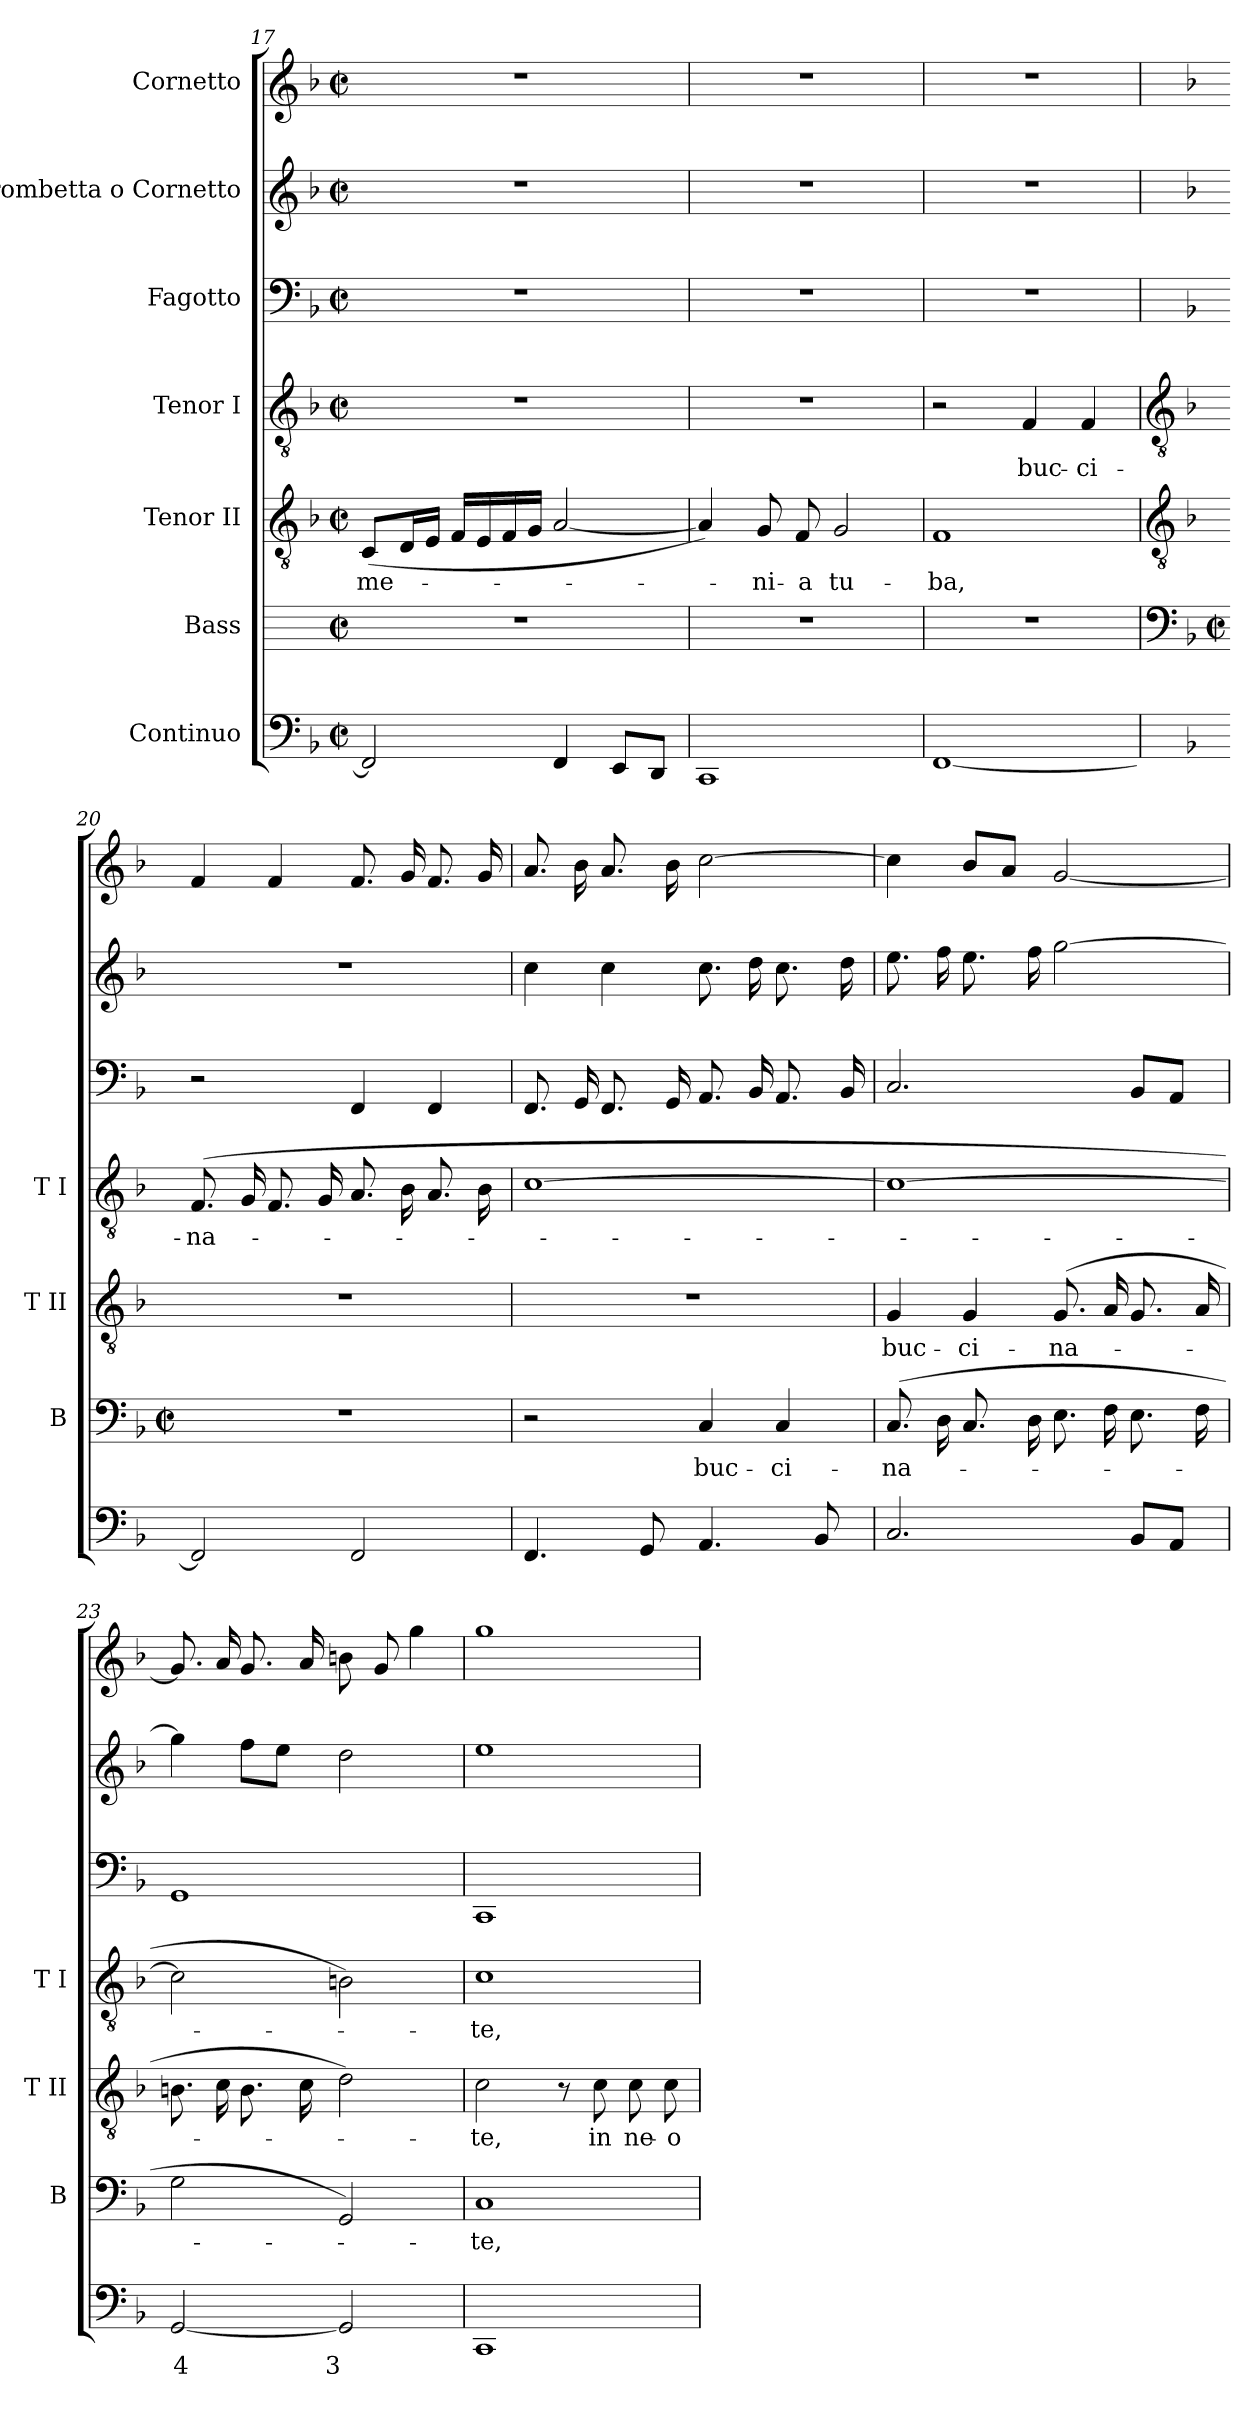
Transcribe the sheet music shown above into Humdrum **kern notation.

**kern	**text	**kern	**text	**kern	**text	**kern	**text	**kern	**kern	**kern
*part7	*part7	*part6	*part6	*part5	*part5	*part4	*part4	*part3	*part2	*part1
*staff7	*staff7	*staff6	*staff6	*staff5	*staff5	*staff4	*staff4	*staff3	*staff2	*staff1
*I"Continuo	*	*I"Bass	*	*I"Tenor II	*	*I"Tenor I	*	*I"Fagotto	*I"Trombetta o Cornetto	*I"Cornetto
*	*	*I'B	*	*I'T II	*	*I'T I	*	*	*	*
*clefF4	*	*	*	*clefGv2	*	*clefGv2	*	*clefF4	*clefG2	*clefG2
*k[b-]	*	*	*	*k[b-]	*	*k[b-]	*	*k[b-]	*k[b-]	*k[b-]
*F:	*	*	*	*F:	*	*F:	*	*F:	*F:	*F:
*M2/2	*	*M2/2	*	*M2/2	*	*M2/2	*	*M2/2	*M2/2	*M2/2
*met(c|)	*	*met(c|)	*	*met(c|)	*	*met(c|)	*	*met(c|)	*met(c|)	*met(c|)
=17	=17	=17	=17	=17	=17	=17	=17	=17	=17	=17
!	!	!	!	!	!LO:LY:b	!	!	!	!	!
2FF]	.	1r	.	(<8CL	-me-	1r	.	1r	1r	1r
.	.	.	.	16DL	.	.	.	.	.	.
.	.	.	.	16EJJ	.	.	.	.	.	.
.	.	.	.	16FLL	.	.	.	.	.	.
.	.	.	.	16E	.	.	.	.	.	.
.	.	.	.	16F	.	.	.	.	.	.
.	.	.	.	16GJJ	.	.	.	.	.	.
4FF	.	.	.	[2A	.	.	.	.	.	.
8EEL	.	.	.	.	.	.	.	.	.	.
8DDJ	.	.	.	.	.	.	.	.	.	.
=18	=18	=18	=18	=18	=18	=18	=18	=18	=18	=18
1CC	.	1r	.	4A])	.	1r	.	1r	1r	1r
!	!	!	!	!	!LO:LY:b	!	!	!	!	!
.	.	.	.	8G	ni-	.	.	.	.	.
!	!	!	!	!	!LO:LY:b	!	!	!	!	!
.	.	.	.	8F	-a	.	.	.	.	.
!	!	!	!	!	!LO:LY:b	!	!	!	!	!
.	.	.	.	2G	tu-	.	.	.	.	.
=19	=19	=19	=19	=19	=19	=19	=19	=19	=19	=19
!	!	!	!	!	!LO:LY:b	!	!	!	!	!
[1FF	.	1r	.	1F	-ba,	2r	.	1r	1r	1r
!	!	!	!	!	!	!	!LO:LY:b	!	!	!
.	.	.	.	.	.	4F	buc-	.	.	.
!	!	!	!	!	!	!	!LO:LY:b	!	!	!
.	.	.	.	.	.	4F	-ci-	.	.	.
!!LO:LB:g=z
=20	=20	=20	=20	=20	=20	=20	=20	=20	=20	=20
*	*	*clefF4	*	*clefGv2	*	*clefGv2	*	*	*	*
*	*	*k[b-]	*	*	*	*	*	*	*	*
*	*	*F:	*	*	*	*	*	*	*	*
*	*	*M2/2	*	*	*	*	*	*	*	*
*	*	*met(c|)	*	*	*	*	*	*	*	*
!	!	!	!	!	!	!	!LO:LY:b	!	!	!
2FF]	.	1r	.	1r	.	(<8.FL	-na-	2r	1r	4f
.	.	.	.	.	.	16GL	.	.	.	.
.	.	.	.	.	.	8.F	.	.	.	4f
.	.	.	.	.	.	16GJ	.	.	.	.
2FF	.	.	.	.	.	8.AL	.	4FF	.	8.fL
.	.	.	.	.	.	16B-L	.	.	.	16gL
.	.	.	.	.	.	8.A	.	4FF	.	8.f
.	.	.	.	.	.	16B-J	.	.	.	16gJ
=21	=21	=21	=21	=21	=21	=21	=21	=21	=21	=21
4.FF	.	2r	.	1r	.	[1c\	.	8.FFL	4cc	8.aL
.	.	.	.	.	.	.	.	16GGL	.	16b-L
.	.	.	.	.	.	.	.	8.FF	4cc	8.a
8GG	.	.	.	.	.	.	.	.	.	.
.	.	.	.	.	.	.	.	16GGJ	.	16b-J
!	!	!	!LO:LY:b	!	!	!	!	!	!	!
4.AA	.	4C	buc-	.	.	.	.	8.AAL	8.ccL	[2cc
.	.	.	.	.	.	.	.	16BB-L	16ddL	.
!	!	!	!LO:LY:b	!	!	!	!	!	!	!
.	.	4C	-ci-	.	.	.	.	8.AA	8.cc	.
8BB-	.	.	.	.	.	.	.	.	.	.
.	.	.	.	.	.	.	.	16BB-J	16ddJ	.
=22	=22	=22	=22	=22	=22	=22	=22	=22	=22	=22
!	!	!	!LO:LY:b	!	!LO:LY:b	!	!	!	!	!
2.C	.	(<8.CL	-na-	4G	buc-	1c\_	.	2.C	8.eeL	4cc]
.	.	16DL	.	.	.	.	.	.	16ffL	.
!	!	!	!	!	!LO:LY:b	!	!	!	!	!
.	.	8.C	.	4G	-ci-	.	.	.	8.ee	8b-L
.	.	.	.	.	.	.	.	.	.	8aJ
.	.	16DJ	.	.	.	.	.	.	16ffJ	.
!	!	!	!	!	!LO:LY:b	!	!	!	!	!
.	.	8.EL	.	(>8.GL	-na-	.	.	.	[2gg	[2g
.	.	16FL	.	16AL	.	.	.	.	.	.
8BB-L	.	8.E	.	8.G	.	.	.	8BB-L	.	.
8AAJ	.	.	.	.	.	.	.	8AAJ	.	.
.	.	16FJ	.	16AJ	.	.	.	.	.	.
=23	=23	=23	=23	=23	=23	=23	=23	=23	=23	=23
!	!LO:LY:b	!	!	!	!	!	!	!	!	!
[2GG	4	2G	.	8.BnL	.	2c\]	.	1GG	4gg]	8.gL]
.	.	.	.	16cL	.	.	.	.	.	16aL
.	.	.	.	8.B	.	.	.	.	8ffL	8.g
.	.	.	.	.	.	.	.	.	8eeJ	.
.	.	.	.	16cJ	.	.	.	.	.	16aJ
!	!LO:LY:b	!	!	!	!	!	!	!	!	!
2GG]	3	2GG)	.	2d)	.	2Bn)	.	.	2dd	8bnL
.	.	.	.	.	.	.	.	.	.	8gJ
.	.	.	.	.	.	.	.	.	.	4gg
=24	=24	=24	=24	=24	=24	=24	=24	=24	=24	=24
!	!	!	!LO:LY:b	!	!LO:LY:b	!	!LO:LY:b	!	!	!
1CC	.	1C	te,	2c	te,	1c	te,	1CC	1ee	1gg
.	.	.	.	8r	.	.	.	.	.	.
!	!	!	!	!	!LO:LY:b	!	!	!	!	!
.	.	.	.	8c	in	.	.	.	.	.
!	!	!	!	!	!LO:LY:b	!	!	!	!	!
.	.	.	.	8c	ne-	.	.	.	.	.
!	!	!	!	!	!LO:LY:b	!	!	!	!	!
.	.	.	.	8c	-o-	.	.	.	.	.
=	=	=	=	=	=	=	=	=	=	=
*-	*-	*-	*-	*-	*-	*-	*-	*-	*-	*-
